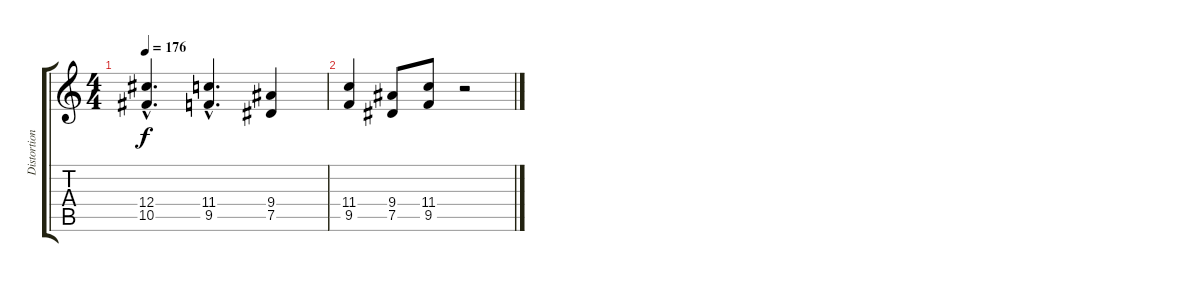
\track ("Distortion Guitar II" "Distortion") {instrument distortionguitar}
\staff {score tabs}
\tuning (Eb4 Bb3 Gb3 Db3 Ab2 Eb2) {hide}
\ts (4 4)
\tempo 176
\clef g2
\ks c
(12.4{hac} 10.5{hac}).4{d dy f} (11.4{hac} 9.5{hac}).4{d} (9.4 7.5).4 |
(11.4 9.5).4 (9.4 7.5).8 (11.4 9.5).8 r.2
